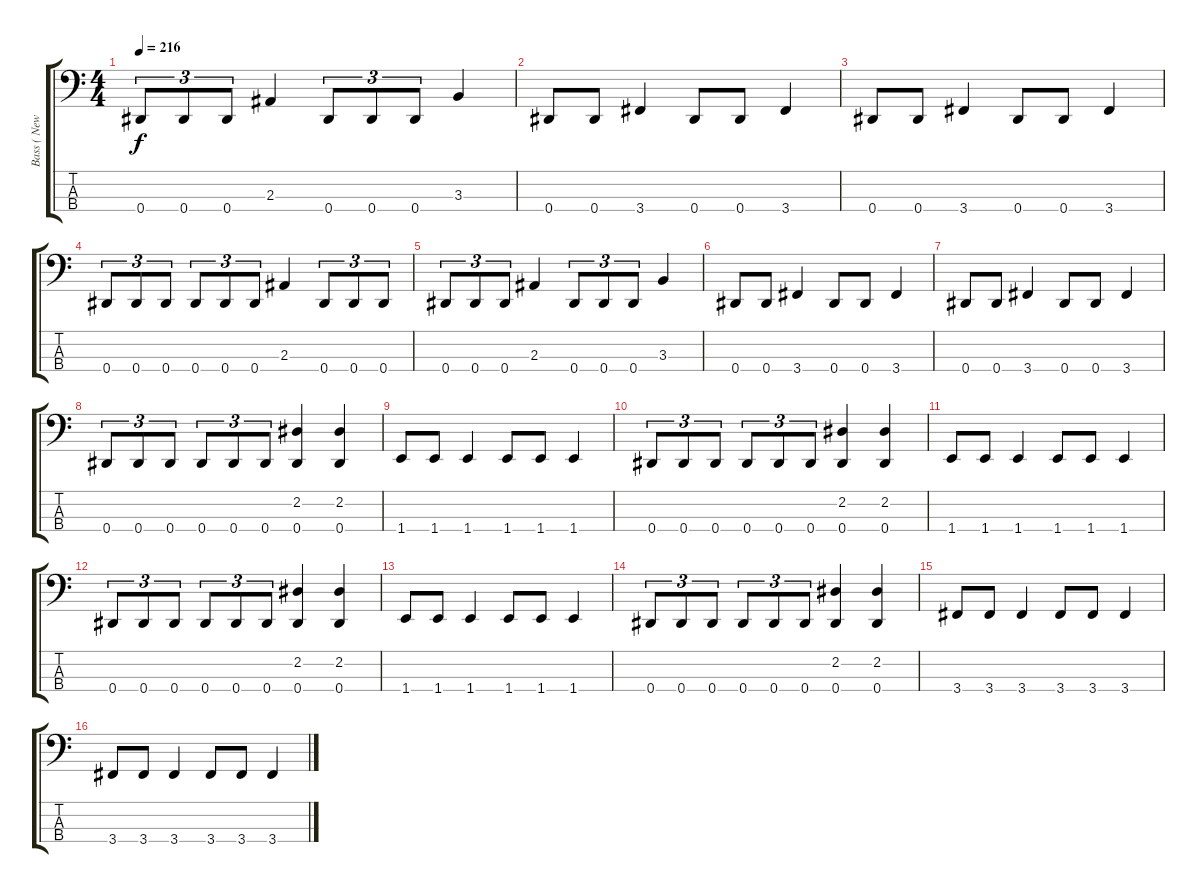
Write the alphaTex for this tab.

\track ("Bass ( Newsted )" "Bass ( New") {instrument electricbasspick}
\staff {score tabs}
\tuning (Gb2 Db2 Ab1 Eb1) {hide}
\ts (4 4)
\tempo 216
\clef f4
\ks c
0.4.8{tu (3 2) dy f} 0.4.8{tu (3 2)} 0.4.8{tu (3 2)} 2.3.4 0.4.8{tu (3 2)} 0.4.8{tu (3 2)} 0.4.8{tu (3 2)} 3.3.4 |
0.4.8 0.4.8 3.4.4 0.4.8 0.4.8 3.4.4 |
0.4.8 0.4.8 3.4.4 0.4.8 0.4.8 3.4.4 |
0.4.8{tu (3 2)} 0.4.8{tu (3 2)} 0.4.8{tu (3 2)} 0.4.8{tu (3 2)} 0.4.8{tu (3 2)} 0.4.8{tu (3 2)} 2.3.4 0.4.8{tu (3 2)} 0.4.8{tu (3 2)} 0.4.8{tu (3 2)} |
0.4.8{tu (3 2)} 0.4.8{tu (3 2)} 0.4.8{tu (3 2)} 2.3.4 0.4.8{tu (3 2)} 0.4.8{tu (3 2)} 0.4.8{tu (3 2)} 3.3.4 |
0.4.8 0.4.8 3.4.4 0.4.8 0.4.8 3.4.4 |
0.4.8 0.4.8 3.4.4 0.4.8 0.4.8 3.4.4 |
0.4.8{tu (3 2)} 0.4.8{tu (3 2)} 0.4.8{tu (3 2)} 0.4.8{tu (3 2)} 0.4.8{tu (3 2)} 0.4.8{tu (3 2)} (2.2 0.4).4 (2.2 0.4).4 |
1.4.8 1.4.8 1.4.4 1.4.8 1.4.8 1.4.4 |
0.4.8{tu (3 2)} 0.4.8{tu (3 2)} 0.4.8{tu (3 2)} 0.4.8{tu (3 2)} 0.4.8{tu (3 2)} 0.4.8{tu (3 2)} (2.2 0.4).4 (2.2 0.4).4 |
1.4.8 1.4.8 1.4.4 1.4.8 1.4.8 1.4.4 |
0.4.8{tu (3 2)} 0.4.8{tu (3 2)} 0.4.8{tu (3 2)} 0.4.8{tu (3 2)} 0.4.8{tu (3 2)} 0.4.8{tu (3 2)} (2.2 0.4).4 (2.2 0.4).4 |
1.4.8 1.4.8 1.4.4 1.4.8 1.4.8 1.4.4 |
0.4.8{tu (3 2)} 0.4.8{tu (3 2)} 0.4.8{tu (3 2)} 0.4.8{tu (3 2)} 0.4.8{tu (3 2)} 0.4.8{tu (3 2)} (2.2 0.4).4 (2.2 0.4).4 |
3.4.8 3.4.8 3.4.4 3.4.8 3.4.8 3.4.4 |
3.4.8 3.4.8 3.4.4 3.4.8 3.4.8 3.4.4
